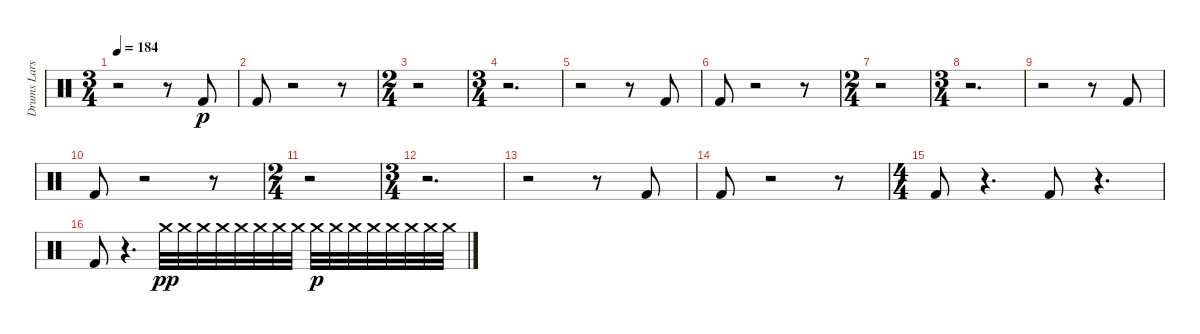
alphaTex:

\track ("Drums Lars" "Drums Lars") {instrument percussion}
\staff {score}
\articulation defaults
\ts (3 4)
\tempo 184
\tempo 82
\tempo 184
\clef neutral
\ks c
r.2{dy p} r.8 "Kick (hit) 2".8 |
"Kick (hit) 2".8 r.2 r.8 |
\ts (2 4)
r.2 |
\ts (3 4)
r.2{d} |
r.2 r.8 "Kick (hit) 2".8 |
"Kick (hit) 2".8 r.2 r.8 |
\ts (2 4)
r.2 |
\ts (3 4)
r.2{d} |
r.2 r.8 "Kick (hit) 2".8 |
"Kick (hit) 2".8 r.2 r.8 |
\ts (2 4)
r.2 |
\ts (3 4)
r.2{d} |
r.2 r.8 "Kick (hit) 2".8 |
"Kick (hit) 2".8 r.2 r.8 |
\ts (4 4)
"Kick (hit) 2".8 r.4{d} "Kick (hit) 2".8 r.4{d} |
"Kick (hit) 2".8 r.4{d} "Crash medium (hit)".32{dy pp} "Crash medium (hit)".32 "Crash medium (hit)".32 "Crash medium (hit)".32 "Crash medium (hit)".32 "Crash medium (hit)".32 "Crash medium (hit)".32 "Crash medium (hit)".32 "Crash medium (hit)".32{dy p} "Crash medium (hit)".32 "Crash medium (hit)".32 "Crash medium (hit)".32 "Crash medium (hit)".32 "Crash medium (hit)".32 "Crash medium (hit)".32 "Crash medium (hit)".32
